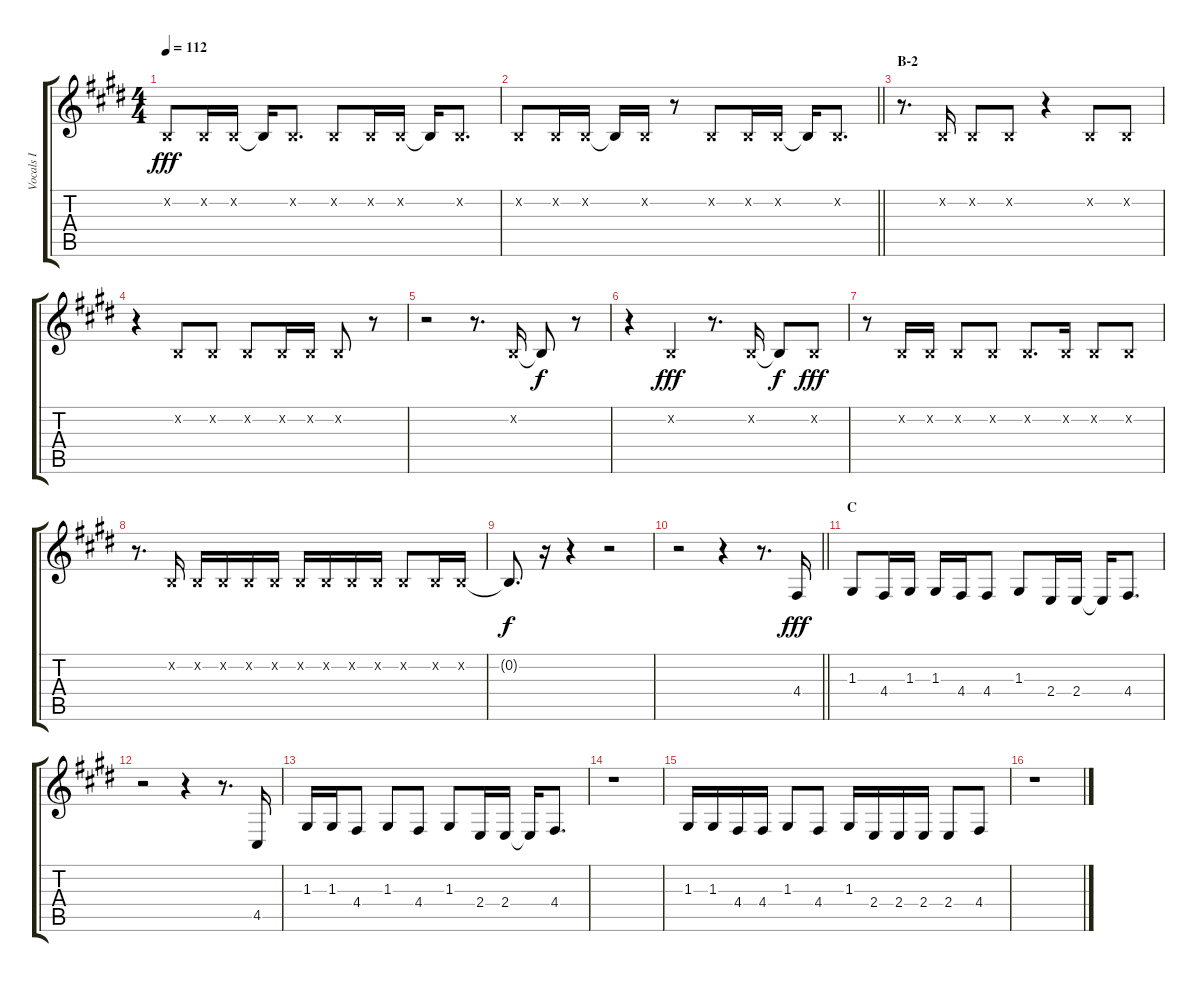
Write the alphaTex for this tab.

\track ("Vocals I" "Vocals I") {instrument voiceoohs}
\staff {score tabs}
\tuning (E4 B3 G3 D3 A2 E2) {hide}
\ts (4 4)
\tempo 112
\clef g2
\ks e
0.2{x}.8{dy fff} 0.2{x}.16 0.2{x}.16 0.2{t}.16 0.2{x}.8{d} 0.2{x}.8 0.2{x}.16 0.2{x}.16 0.2{t}.16 0.2{x}.8{d} |
\barLineRight lightlight
0.2{x}.8 0.2{x}.16 0.2{x}.16 0.2{t}.16 0.2{x}.16 r.8 0.2{x}.8 0.2{x}.16 0.2{x}.16 0.2{t}.16 0.2{x}.8{d} |
\section ("" "B-2")
r.8{d} 0.2{x}.16 0.2{x}.8 0.2{x}.8 r.4 0.2{x}.8 0.2{x}.8 |
r.4 0.2{x}.8 0.2{x}.8 0.2{x}.8 0.2{x}.16 0.2{x}.16 0.2{x}.8 r.8 |
r.2 r.8{d} 0.2{x}.16 0.2{t}.8{dy f} r.8 |
r.4 0.2{x}.4{dy fff} r.8{d} 0.2{x}.16 0.2{t}.8{dy f} 0.2{x}.8{dy fff} |
r.8 0.2{x}.16 0.2{x}.16 0.2{x}.8 0.2{x}.8 0.2{x}.8{d} 0.2{x}.16 0.2{x}.8 0.2{x}.8 |
r.8{d} 0.2{x}.16 0.2{x}.16 0.2{x}.16 0.2{x}.16 0.2{x}.16 0.2{x}.16 0.2{x}.16 0.2{x}.16 0.2{x}.16 0.2{x}.8 0.2{x}.16 0.2{x}.16 |
0.2{t}.8{d dy f} r.16 r.4 r.2 |
\barLineRight lightlight
r.2 r.4 r.8{d} 4.4.16{dy fff} |
\section ("" "C")
1.3.8 4.4.16 1.3.16 1.3.16 4.4.16 4.4.8 1.3.8 2.4.16 2.4.16 2.4{t}.16 4.4.8{d} |
r.2 r.4 r.8{d} 4.5.16 |
1.3.16 1.3.16 4.4.8 1.3.8 4.4.8 1.3.8 2.4.16 2.4.16 2.4{t}.16 4.4.8{d} |
r.1 |
1.3.16 1.3.16 4.4.16 4.4.16 1.3.8 4.4.8 1.3.16 2.4.16 2.4.16 2.4.16 2.4.8 4.4.8 |
r.1
